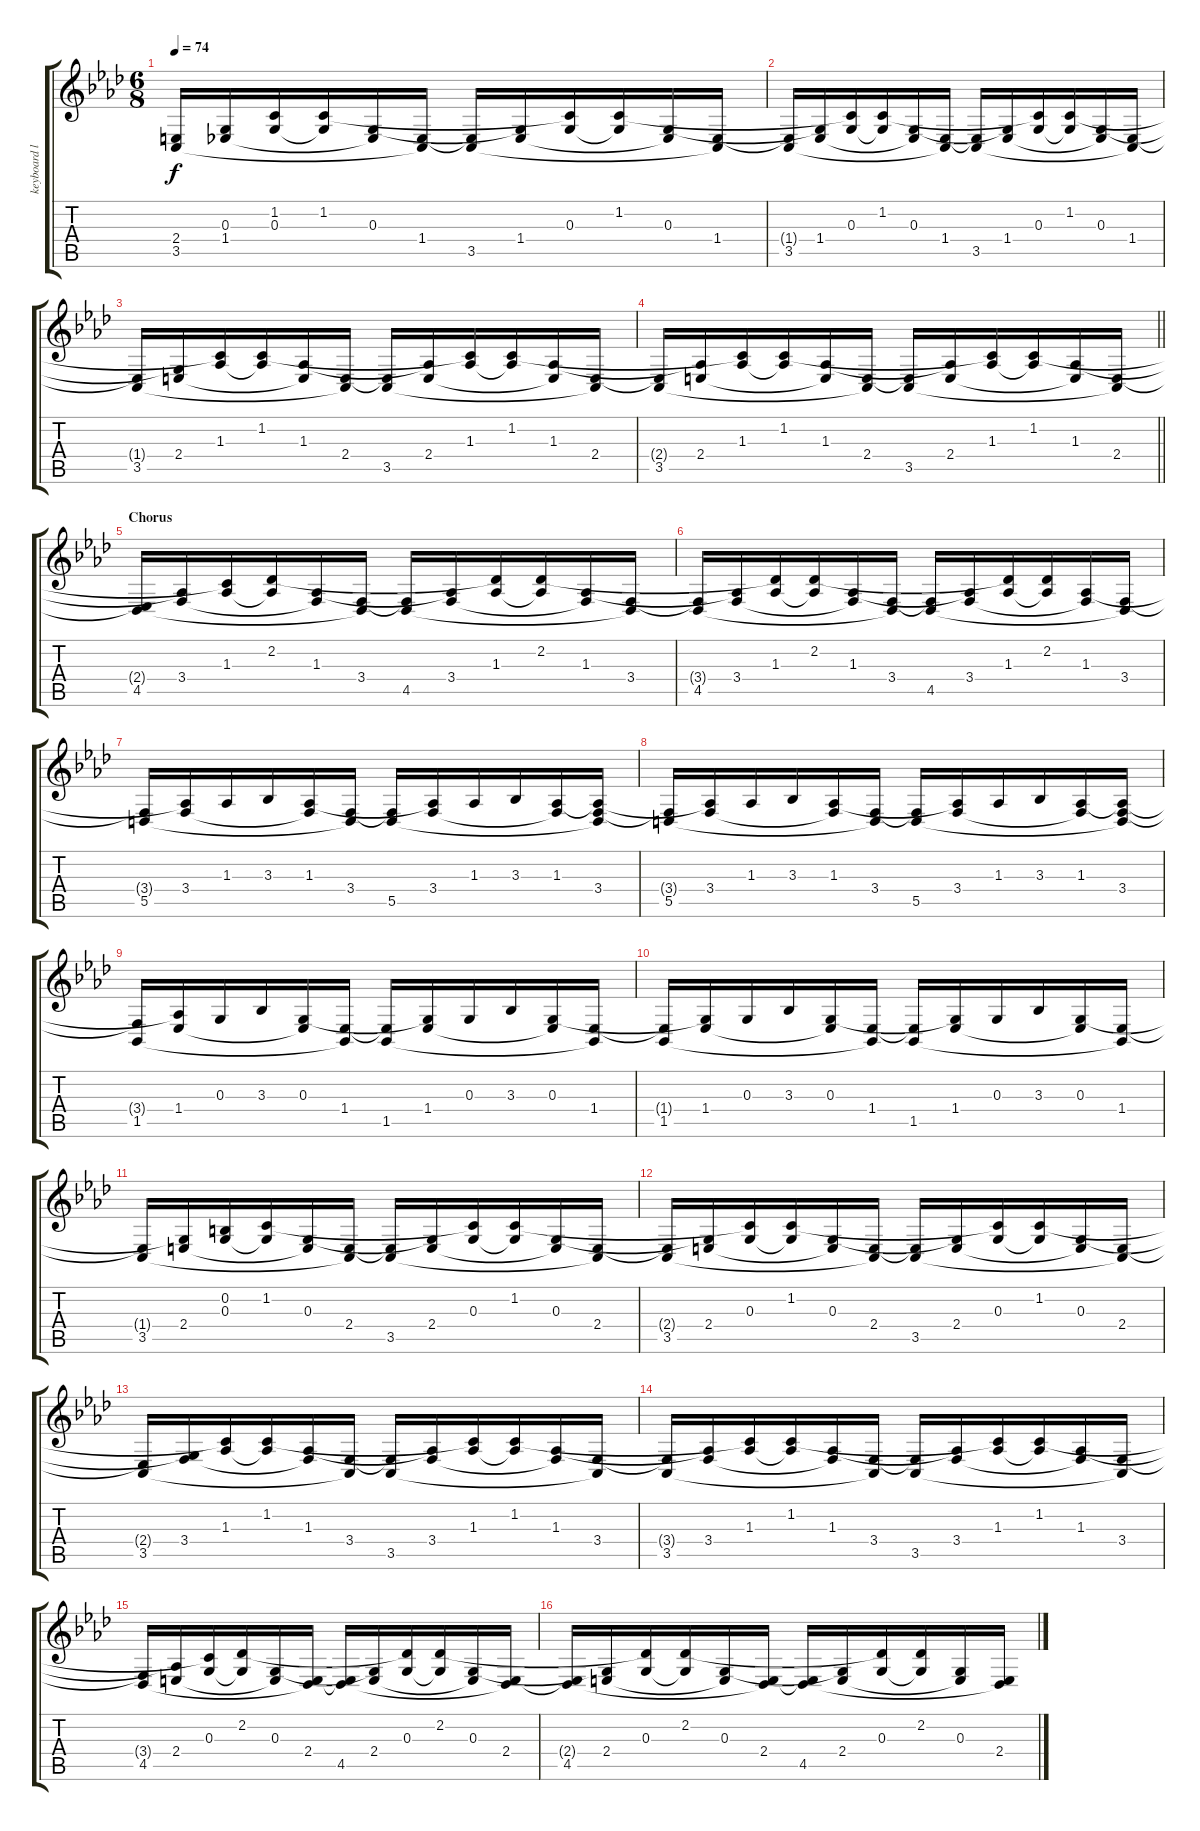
\track ("keyboard low" "keyboard l") {instrument brightacousticpiano}
\staff {score tabs}
\tuning (E4 B3 G3 D3 A2 E2) {hide}
\ts (6 8)
\tempo 74
\clef g2
\ks ab
(2.4{t} 3.5).16{dy f} (0.3{t} 1.4).16 (1.2{t} 0.3).16 (1.2 0.3{t}).16 (0.3 1.4{t}).16 (1.4 3.5{t}).16 (1.4{t} 3.5).16 (0.3{t} 1.4).16 (1.2{t} 0.3).16 (1.2 0.3{t}).16 (0.3 1.4{t}).16 (1.4 3.5{t}).16 |
(1.4{t} 3.5).16 (0.3{t} 1.4).16 (1.2{t} 0.3).16 (1.2 0.3{t}).16 (0.3 1.4{t}).16 (1.4 3.5{t}).16 (1.4{t} 3.5).16 (0.3{t} 1.4).16 (1.2{t} 0.3).16 (1.2 0.3{t}).16 (0.3 1.4{t}).16 (1.4 3.5{t}).16 |
(1.4{t} 3.5).16 (0.3{t} 2.4).16 (1.2{t} 1.3).16 (1.2 1.3{t}).16 (1.3 2.4{t}).16 (2.4 3.5{t}).16 (2.4{t} 3.5).16 (1.3{t} 2.4).16 (1.2{t} 1.3).16 (1.2 1.3{t}).16 (1.3 2.4{t}).16 (2.4 3.5{t}).16 |
\barLineRight lightlight
(2.4{t} 3.5).16 (1.3{t} 2.4).16 (1.2{t} 1.3).16 (1.2 1.3{t}).16 (1.3 2.4{t}).16 (2.4 3.5{t}).16 (2.4{t} 3.5).16 (1.3{t} 2.4).16 (1.2{t} 1.3).16 (1.2 1.3{t}).16 (1.3 2.4{t}).16 (2.4 3.5{t}).16 |
\section ("" "Chorus")
(2.4{t} 4.5).16 (1.3{t} 3.4).16 (1.2{t} 1.3).16 (2.2 1.3{t}).16 (1.3 3.4{t}).16 (3.4 4.5{t}).16 (3.4{t} 4.5).16 (1.3{t} 3.4).16 (2.2{t} 1.3).16 (2.2 1.3{t}).16 (1.3 3.4{t}).16 (3.4 4.5{t}).16 |
(3.4{t} 4.5).16 (1.3{t} 3.4).16 (2.2{t} 1.3).16 (2.2 1.3{t}).16 (1.3 3.4{t}).16 (3.4 4.5{t}).16 (3.4{t} 4.5).16 (1.3{t} 3.4).16 (2.2{t} 1.3).16 (2.2 1.3{t}).16 (1.3 3.4{t}).16 (3.4 4.5{t}).16 |
(3.4{t} 5.5).16 (1.3{t} 3.4).16 1.3.16 3.3.16 (1.3 3.4{t}).16 (3.4 5.5{t}).16 (3.4{t} 5.5).16 (1.3{t} 3.4).16 1.3.16 3.3.16 (1.3 3.4{t}).16 (1.3{t} 3.4 5.5{t}).16 |
(3.4{t} 5.5).16 (1.3{t} 3.4).16 1.3.16 3.3.16 (1.3 3.4{t}).16 (3.4 5.5{t}).16 (3.4{t} 5.5).16 (1.3{t} 3.4).16 1.3.16 3.3.16 (1.3 3.4{t}).16 (1.3{t} 3.4 5.5{t}).16 |
(3.4{t} 1.5).16 (1.3{t} 1.4).16 0.3.16 3.3.16 (0.3 1.4{t}).16 (1.4 1.5{t}).16 (1.4{t} 1.5).16 (0.3{t} 1.4).16 0.3.16 3.3.16 (0.3 1.4{t}).16 (1.4 1.5{t}).16 |
(1.4{t} 1.5).16 (0.3{t} 1.4).16 0.3.16 3.3.16 (0.3 1.4{t}).16 (1.4 1.5{t}).16 (1.4{t} 1.5).16 (0.3{t} 1.4).16 0.3.16 3.3.16 (0.3 1.4{t}).16 (1.4 1.5{t}).16 |
(1.4{t} 3.5).16 (0.3{t} 2.4).16 (0.2 0.3).16 (1.2 0.3{t}).16 (0.3 2.4{t}).16 (2.4 3.5{t}).16 (2.4{t} 3.5).16 (0.3{t} 2.4).16 (1.2{t} 0.3).16 (1.2 0.3{t}).16 (0.3 2.4{t}).16 (2.4 3.5{t}).16 |
(2.4{t} 3.5).16 (0.3{t} 2.4).16 (1.2{t} 0.3).16 (1.2 0.3{t}).16 (0.3 2.4{t}).16 (2.4 3.5{t}).16 (2.4{t} 3.5).16 (0.3{t} 2.4).16 (1.2{t} 0.3).16 (1.2 0.3{t}).16 (0.3 2.4{t}).16 (2.4 3.5{t}).16 |
(2.4{t} 3.5).16 (0.3{t} 3.4).16 (1.2{t} 1.3).16 (1.2 1.3{t}).16 (1.3 3.4{t}).16 (3.4 3.5{t}).16 (3.4{t} 3.5).16 (1.3{t} 3.4).16 (1.2{t} 1.3).16 (1.2 1.3{t}).16 (1.3 3.4{t}).16 (3.4 3.5{t}).16 |
(3.4{t} 3.5).16 (1.3{t} 3.4).16 (1.2{t} 1.3).16 (1.2 1.3{t}).16 (1.3 3.4{t}).16 (3.4 3.5{t}).16 (3.4{t} 3.5).16 (1.3{t} 3.4).16 (1.2{t} 1.3).16 (1.2 1.3{t}).16 (1.3 3.4{t}).16 (3.4 3.5{t}).16 |
(3.4{t} 4.5).16 (1.3{t} 2.4).16 (1.2{t} 0.3).16 (2.2 0.3{t}).16 (0.3 2.4{t}).16 (2.4 4.5{t}).16 (2.4{t} 4.5).16 (0.3{t} 2.4).16 (2.2{t} 0.3).16 (2.2 0.3{t}).16 (0.3 2.4{t}).16 (2.4 4.5{t}).16 |
(2.4{t} 4.5).16 (0.3{t} 2.4).16 (2.2{t} 0.3).16 (2.2 0.3{t}).16 (0.3 2.4{t}).16 (2.4 4.5{t}).16 (2.4{t} 4.5).16 (0.3{t} 2.4).16 (2.2{t} 0.3).16 (2.2 0.3{t}).16 (0.3 2.4{t}).16 (2.4 4.5{t}).16
